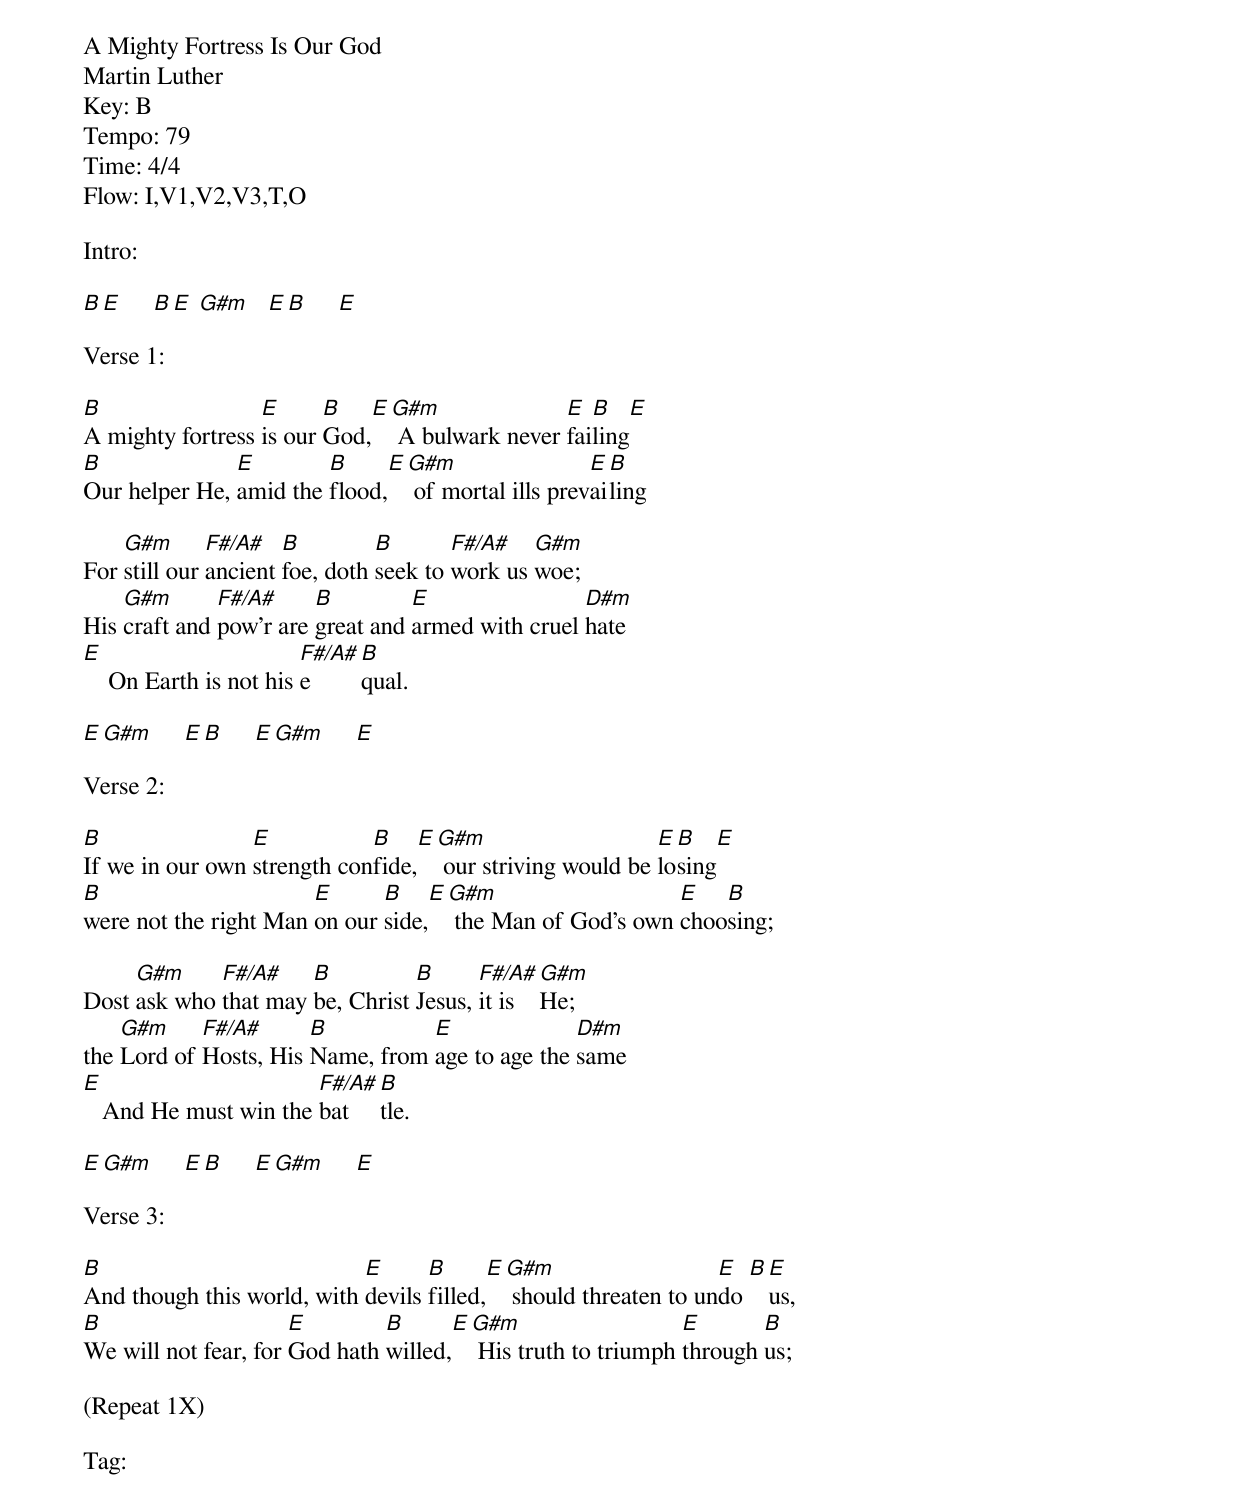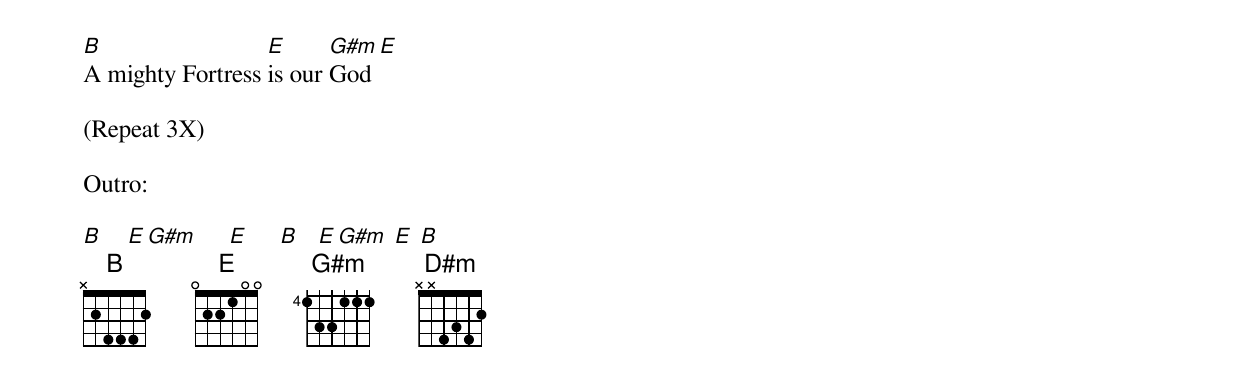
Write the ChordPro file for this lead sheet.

A Mighty Fortress Is Our God
Martin Luther
Key: B
Tempo: 79
Time: 4/4
Flow: I,V1,V2,V3,T,O

Intro:

[B][E]     [B][E] [G#m]   [E][B]     [E]

Verse 1:

[B]A mighty fortress [E]is our [B]God,[E][G#m] A bulwark never [E]fai[B]ling[E]
[B]Our helper He, [E]amid the [B]flood,[E][G#m] of mortal ills prev[E]ai[B]ling

For [G#m]still our [F#/A#]ancient [B]foe, doth [B]seek to [F#/A#]work us [G#m]woe;
His [G#m]craft and [F#/A#]pow'r are [B]great and [E]armed with cruel [D#m]hate
[E]    On Earth is not his [F#/A#]e[B]qual.

[E][G#m]     [E][B]     [E][G#m]     [E]

Verse 2:

[B]If we in our own [E]strength con[B]fide,[E][G#m] our striving would be [E]lo[B]sing[E]
[B]were not the right Man [E]on our [B]side,[E][G#m] the Man of God's own [E]choo[B]sing;

Dost [G#m]ask who [F#/A#]that may [B]be, Christ [B]Jesus, [F#/A#]it is [G#m]He;
the [G#m]Lord of [F#/A#]Hosts, His [B]Name, from [E]age to age the [D#m]same
[E]   And He must win the [F#/A#]bat[B]tle.

[E][G#m]     [E][B]     [E][G#m]     [E]

Verse 3:

[B]And though this world, with [E]devils [B]filled,[E][G#m] should threaten to un[E]do [B][E]us,
[B]We will not fear, for [E]God hath [B]willed,[E][G#m] His truth to triumph [E]through [B]us;

(Repeat 1X)

Tag:

[B]A mighty Fortress [E]is our [G#m]God[E]

(Repeat 3X)

Outro:

[B]    [E][G#m]     [E]     [B]   [E][G#m] [E] [B]
